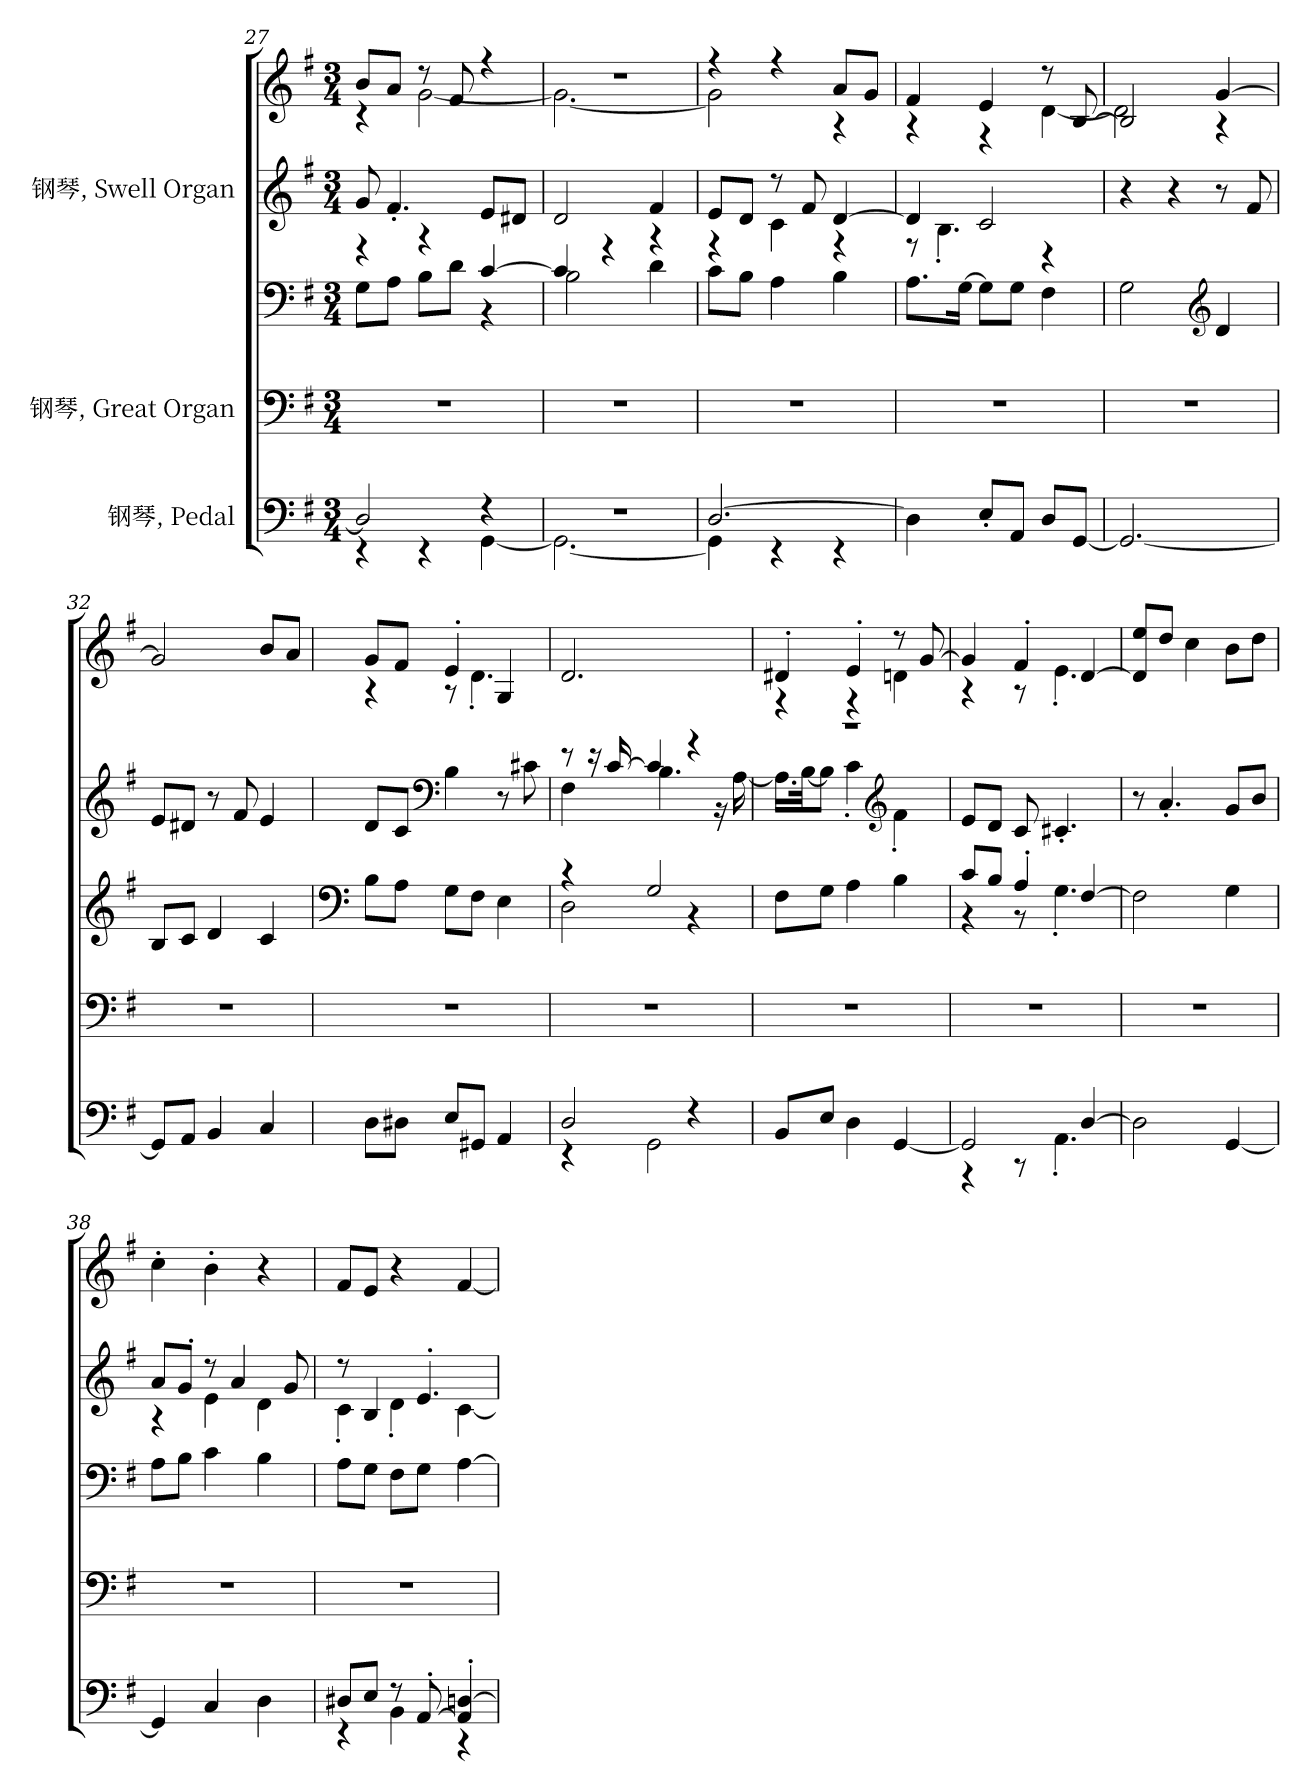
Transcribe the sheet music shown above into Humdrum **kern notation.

**kern	**kern	**kern	**kern	**kern
*part3	*part2	*part2	*part1	*part1
*staff5	*staff4	*staff3	*staff2	*staff1
*I"钢琴, Pedal	*I"钢琴, Great Organ	*	*I"钢琴, Swell Organ	*
*clefF4	*clefF4	*clefF4	*clefG2	*clefG2
*k[f#]	*k[f#]	*k[f#]	*k[f#]	*k[f#]
*M3/4	*M3/4	*M3/4	*M3/4	*M3/4
=27	=27	=27	=27	=27
*^	*	*^	*	*^
2D/]	4r	2.r	4r	8G\L	8g/	8b/L	4r
.	.	.	.	8A\J	4.f#'/	8a/J	.
.	4r	.	4r	8B\L	.	8r	[2g\
.	.	.	.	8d\J	.	8f#/	.
4r	[4GG\	.	[4c/	4r	8e/L	4r	.
.	.	.	.	.	8d#X/J	.	.
=28	=28	=28	=28	=28	=28	=28	=28
2.r	2.GG\_	2.r	4c/]	2B\	2d/	2.r	2.g\_
.	.	.	4r	.	.	.	.
.	.	.	4r	4d\	4f#/	.	.
*	*	*	*v	*v	*	*	*
=29	=29	=29	=29	=29	=29	=29
*	*	*	*	*^	*	*
[2.D/	4GG\]	2.r	8c\L	8e/L	4r	4r	2g\]
.	.	.	8B\J	8d/J	.	.	.
.	4r	.	4A\	8r	4c\	4r	.
.	.	.	.	8f#/	.	.	.
.	4r	.	4B\	[4d/	4r	8a/L	4r
.	.	.	.	.	.	8g/J	.
*v	*v	*	*	*	*	*	*
!!LO:LB:g=z	!!
=30	=30	=30	=30	=30	=30	=30
4D\]	2.r	8.A\L	4d/]	8r	4f#/	4r
.	.	.	.	4.B'\	.	.
.	.	[16G\Jk	.	.	.	.
8E'/L	.	8G\L]	2c/	.	4e/	4r
8AA/J	.	8G\J	.	.	.	.
8D/L	.	4F#\	.	4r	8r	[4d\
[8GG/J	.	.	.	.	[8B/	.
*	*	*	*v	*v	*	*
=31	=31	=31	=31	=31	=31
2.GG/_	2.r	2G\	4r	2B/]	2d\]
.	.	.	4r	.	.
*	*	*clefG2	*	*	*
.	.	4d/	8r	[4g/	4r
.	.	.	8f#/	.	.
*	*	*	*	*v	*v
=32	=32	=32	=32	=32
8GG/L]	2.r	8B/L	8e/L	2g/]
8AA/J	.	8c/J	8d#X/J	.
4BB/	.	4d/	8r	.
.	.	.	8f#/	.
4C/	.	4c/	4e/	8b/L
.	.	.	.	8a/J
=33	=33	=33	=33	=33
*	*	*clefF4	*	*
*	*	*	*	*^
8D\L	2.r	8B\L	8d/L	8g/L	4r
8D#X\J	.	8A\J	8c/J	8f#/J	.
*	*	*	*clefF4	*	*
8E/L	.	8G\L	4B\	4e'/	8r
8GG#X/J	.	8F#\J	.	.	4.d'\
4AA/	.	4E\	8r	4G/	.
.	.	.	8c#X\	.	.
*	*	*	*	*v	*v
!!LO:PB:g=z
=34	=34	=34	=34	=34
*^	*	*^	*^	*
2D/	4r	2.r	4r	2D\	8r	4F#\	2.d/
.	.	.	.	.	16r	.	.
.	.	.	.	.	[16c/	.	.
.	2GG\	.	2G/	.	4c/]	4.B\	.
4r	.	.	.	4r	4r	.	.
.	.	.	.	.	.	16r	.
.	.	.	.	.	.	[16A\	.
*v	*v	*	*v	*v	*	*	*
=35	=35	=35	=35	=35	=35
*	*	*	*	*	*^
8BB/L	2.r	8F#\L	2.r	16.A\LL]	4d#X'/	4r
.	.	.	.	[32B\JK	.	.
8E/J	.	8G\J	.	8B\J]	.	.
4D\	.	4A\	.	4c'\	4e'/	4r
*	*	*	*clefG2	*	*	*
[4GG/	.	4B\	.	4f#'\	8r	4dn\
.	.	.	.	.	[8g/	.
*	*	*	*v	*v	*	*
=36	=36	=36	=36	=36	=36
*^	*	*^	*	*	*
2GG/]	4r	2.r	8c/L	4r	8e/L	4g/]	4r
.	.	.	8B/J	.	8d/J	.	.
.	8r	.	4A'/	8r	8c/	4f#'/	8r
.	4.AA'\	.	.	4.G'\	4.c#X'/	.	4.e'\
[4D/	.	.	[4F#/	.	.	[4d/	.
*v	*v	*	*v	*v	*	*v	*v
=37	=37	=37	=37	=37
2D\]	2.r	2F#\]	8r	8d/] 8ee/L
.	.	.	4.a'/	8dd/J
.	.	.	.	4cc\
[4GG/	.	4G\	8g/L	8b\L
.	.	.	8b/J	8dd\J
=38	=38	=38	=38	=38
*	*	*	*^	*
4GG/]	2.r	8A\L	8a/L	4r	4cc'\
.	.	8B\J	8g'/J	.	.
4C/	.	4c\	8r	4e\	4b'\
.	.	.	4a/	.	.
4D\	.	4B\	.	4d\	4r
.	.	.	8g/	.	.
!!LO:LB:g=z
=39	=39	=39	=39	=39	=39
*^	*	*	*	*	*
8D#X/L	4r	2.r	8A\L	8r	4c'\	8f#/L
8E/J	.	.	8G\J	4B/	.	8e/J
8r	4BB\	.	8F#\L	.	4d'\	4r
[8AA'/	.	.	8G\J	4.e'/	.	.
4AA/]' [4Dn/'	4r	.	[4A\	.	[4c\	[4f#/
*v	*v	*	*	*v	*v	*
=	=	=	=	=
*-	*-	*-	*-	*-
